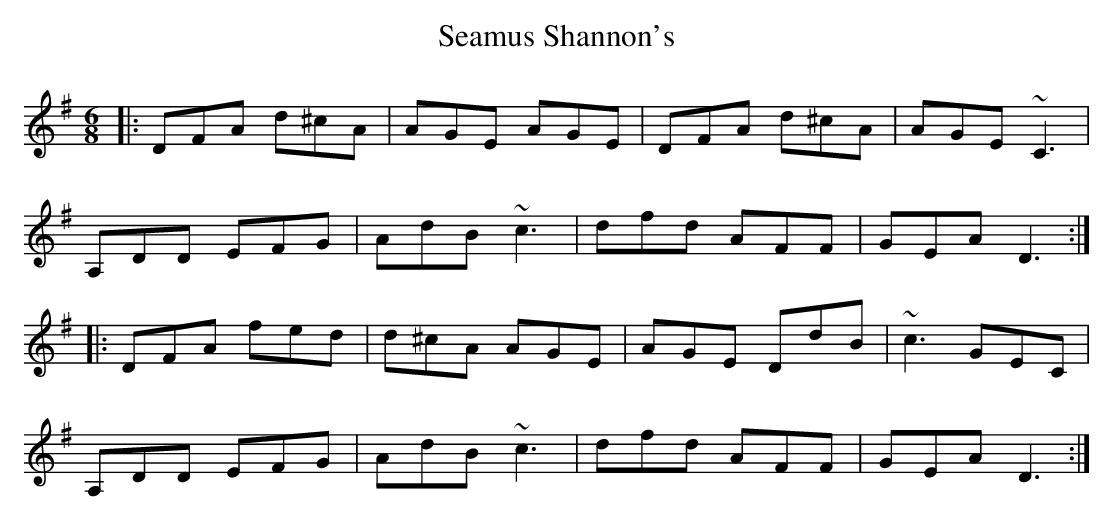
X:1
T:Seamus Shannon's
M:6/8
K:Dmix
|: DFA d^cA | AGE AGE | DFA d^cA | AGE ~C3|
A,DD EFG | AdB ~c3 | dfd AFF | GEA D3 :|
|: DFA fed | d^cA AGE | AGE DdB | ~c3 GEC |
A,DD EFG | AdB ~c3 | dfd AFF | GEA D3 :|
